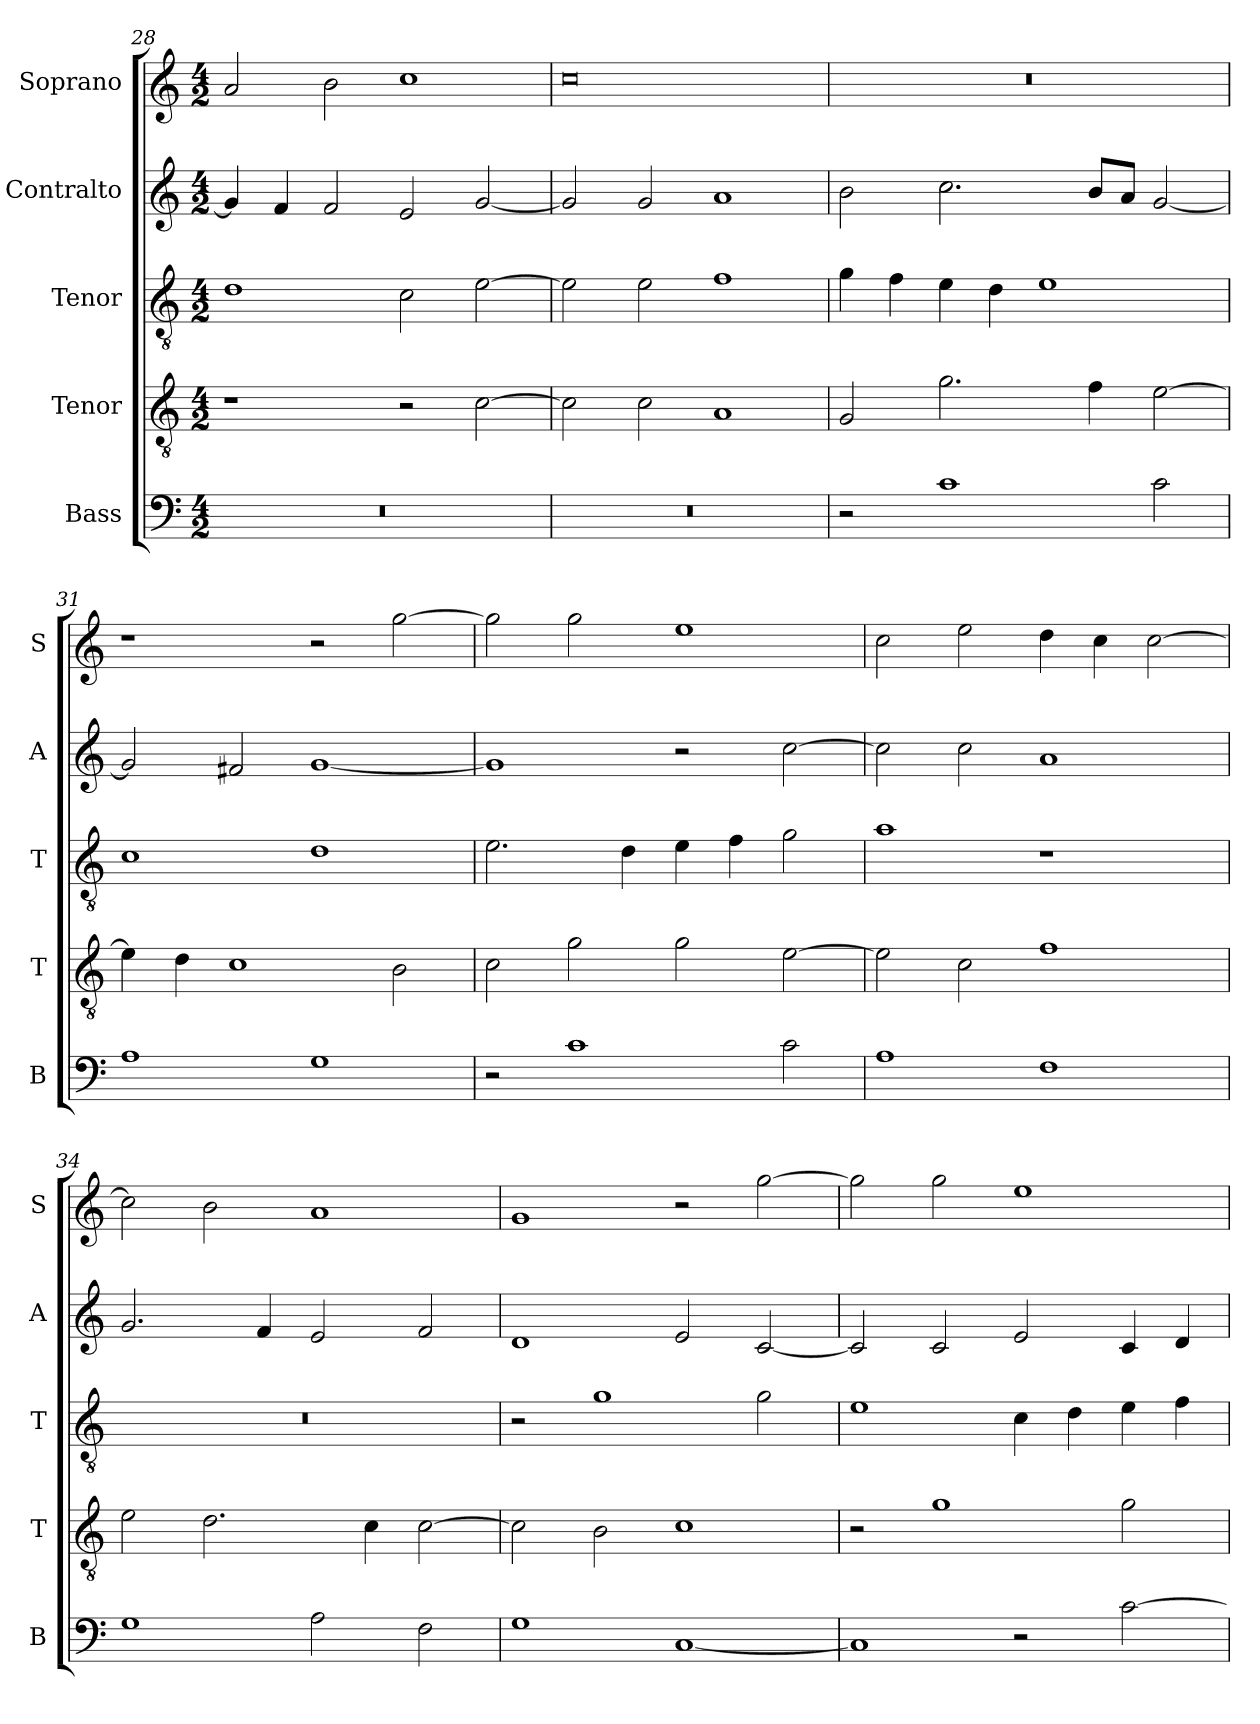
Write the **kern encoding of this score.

**kern	**kern	**kern	**kern	**kern
*part5	*part4	*part3	*part2	*part1
*staff5	*staff4	*staff3	*staff2	*staff1
*I"Bass	*I"Tenor	*I"Tenor	*I"Contralto	*I"Soprano
*I'B	*I'T	*I'T	*I'A	*I'S
*clefF4	*clefGv2	*clefGv2	*clefG2	*clefG2
*k[]	*k[]	*k[]	*k[]	*k[]
*C:ion	*C:ion	*C:ion	*C:ion	*C:ion
*M4/2	*M4/2	*M4/2	*M4/2	*M4/2
=28	=28	=28	=28	=28
0r	1r	1d	4g]	2a
.	.	.	4f	.
.	.	.	2f	2b
.	2r	2c	2e	1cc
.	[2c	[2e	[2g	.
=29	=29	=29	=29	=29
0r	2c]	2e]	2g]	0cc
.	2c	2e	2g	.
.	1A	1f	1a	.
=30	=30	=30	=30	=30
2r	2G	4g	2b	0r
.	.	4f	.	.
1c	2.g	4e	2.cc	.
.	.	4d	.	.
.	.	1e	.	.
.	4f	.	8b/L	.
.	.	.	8a/J	.
2c	[2e	.	[2g	.
=31	=31	=31	=31	=31
1A	4e]	1c	2g]	1r
.	4d	.	.	.
.	1c	.	2f#X	.
1G	.	1d	[1g	2r
.	2B	.	.	[2gg
=32	=32	=32	=32	=32
2r	2c	2.e	1g]	2gg]
1c	2g	.	.	2gg
.	.	4d	.	.
.	2g	4e	2r	1ee
.	.	4f	.	.
2c	[2e	2g	[2cc	.
=33	=33	=33	=33	=33
1A	2e]	1a	2cc]	2cc
.	2c	.	2cc	2ee
1F	1f	1r	1a	4dd
.	.	.	.	4cc
.	.	.	.	[2cc
=34	=34	=34	=34	=34
1G	2e	0r	2.g	2cc]
.	2.d	.	.	2b
.	.	.	4f	.
2A	.	.	2e	1a
.	4c	.	.	.
2F	[2c	.	2f	.
=35	=35	=35	=35	=35
1G	2c]	2r	1d	1g
.	2B	1g	.	.
[1C	1c	.	2e	2r
.	.	2g	[2c	[2gg
=36	=36	=36	=36	=36
1C]	2r	1e	2c]	2gg]
.	1g	.	2c	2gg
2r	.	4c	2e	1ee
.	.	4d	.	.
[2c	2g	4e	4c	.
.	.	4f	4d	.
=	=	=	=	=
*-	*-	*-	*-	*-
